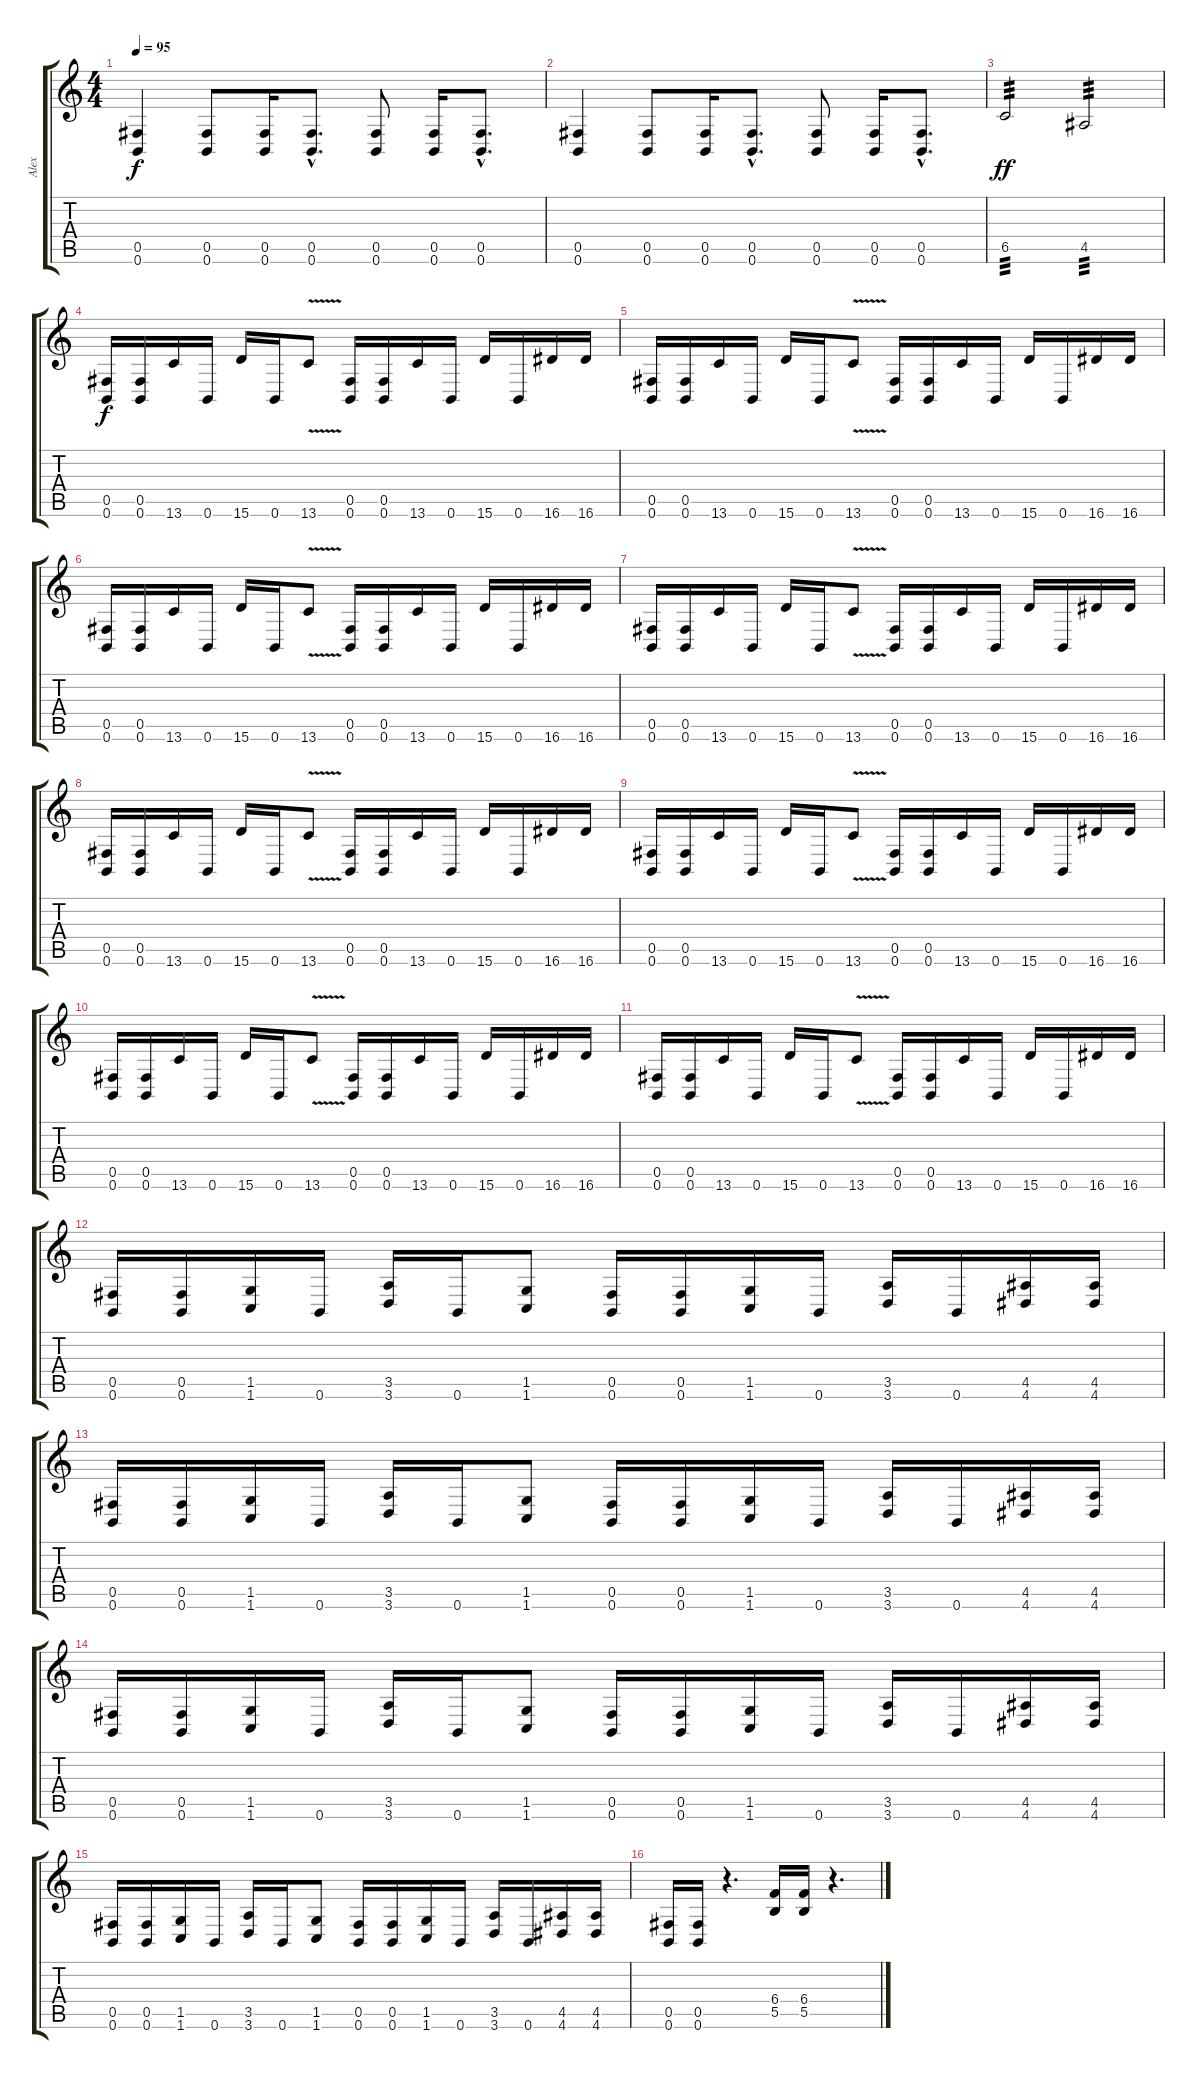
\track ("Alex" "Alex") {instrument distortionguitar}
\staff {score tabs}
\tuning (Db4 Ab3 E3 B2 Gb2 B1) {hide}
\ts (4 4)
\tempo 95
\clef g2
\ks c
(0.5 0.6).4{dy f} (0.5 0.6).8 (0.5 0.6).16 (0.5{hac} 0.6{hac}).8{d} (0.5 0.6).8 (0.5 0.6).16 (0.5{hac} 0.6{hac}).8{d} |
(0.5 0.6).4 (0.5 0.6).8 (0.5 0.6).16 (0.5{hac} 0.6{hac}).8{d} (0.5 0.6).8 (0.5 0.6).16 (0.5{hac} 0.6{hac}).8{d} |
6.5.2{tp 3 dy ff} 4.5.2{tp 3} |
(0.5 0.6).16{dy f} (0.5 0.6).16 13.6.16 0.6.16 15.6.16 0.6.16 13.6{v}.8 (0.5 0.6).16 (0.5 0.6).16 13.6.16 0.6.16 15.6.16 0.6.16 16.6.16 16.6.16 |
(0.5 0.6).16 (0.5 0.6).16 13.6.16 0.6.16 15.6.16 0.6.16 13.6{v}.8 (0.5 0.6).16 (0.5 0.6).16 13.6.16 0.6.16 15.6.16 0.6.16 16.6.16 16.6.16 |
(0.5 0.6).16 (0.5 0.6).16 13.6.16 0.6.16 15.6.16 0.6.16 13.6{v}.8 (0.5 0.6).16 (0.5 0.6).16 13.6.16 0.6.16 15.6.16 0.6.16 16.6.16 16.6.16 |
(0.5 0.6).16 (0.5 0.6).16 13.6.16 0.6.16 15.6.16 0.6.16 13.6{v}.8 (0.5 0.6).16 (0.5 0.6).16 13.6.16 0.6.16 15.6.16 0.6.16 16.6.16 16.6.16 |
(0.5 0.6).16 (0.5 0.6).16 13.6.16 0.6.16 15.6.16 0.6.16 13.6{v}.8 (0.5 0.6).16 (0.5 0.6).16 13.6.16 0.6.16 15.6.16 0.6.16 16.6.16 16.6.16 |
(0.5 0.6).16 (0.5 0.6).16 13.6.16 0.6.16 15.6.16 0.6.16 13.6{v}.8 (0.5 0.6).16 (0.5 0.6).16 13.6.16 0.6.16 15.6.16 0.6.16 16.6.16 16.6.16 |
(0.5 0.6).16 (0.5 0.6).16 13.6.16 0.6.16 15.6.16 0.6.16 13.6{v}.8 (0.5 0.6).16 (0.5 0.6).16 13.6.16 0.6.16 15.6.16 0.6.16 16.6.16 16.6.16 |
(0.5 0.6).16 (0.5 0.6).16 13.6.16 0.6.16 15.6.16 0.6.16 13.6{v}.8 (0.5 0.6).16 (0.5 0.6).16 13.6.16 0.6.16 15.6.16 0.6.16 16.6.16 16.6.16 |
(0.5 0.6).16 (0.5 0.6).16 (1.5 1.6).16 0.6.16 (3.5 3.6).16 0.6.16 (1.5 1.6).8 (0.5 0.6).16 (0.5 0.6).16 (1.5 1.6).16 0.6.16 (3.5 3.6).16 0.6.16 (4.5 4.6).16 (4.5 4.6).16 |
(0.5 0.6).16 (0.5 0.6).16 (1.5 1.6).16 0.6.16 (3.5 3.6).16 0.6.16 (1.5 1.6).8 (0.5 0.6).16 (0.5 0.6).16 (1.5 1.6).16 0.6.16 (3.5 3.6).16 0.6.16 (4.5 4.6).16 (4.5 4.6).16 |
(0.5 0.6).16 (0.5 0.6).16 (1.5 1.6).16 0.6.16 (3.5 3.6).16 0.6.16 (1.5 1.6).8 (0.5 0.6).16 (0.5 0.6).16 (1.5 1.6).16 0.6.16 (3.5 3.6).16 0.6.16 (4.5 4.6).16 (4.5 4.6).16 |
(0.5 0.6).16 (0.5 0.6).16 (1.5 1.6).16 0.6.16 (3.5 3.6).16 0.6.16 (1.5 1.6).8 (0.5 0.6).16 (0.5 0.6).16 (1.5 1.6).16 0.6.16 (3.5 3.6).16 0.6.16 (4.5 4.6).16 (4.5 4.6).16 |
(0.5 0.6).16 (0.5 0.6).16 r.4{d} (6.4 5.5).16 (6.4 5.5).16 r.4{d}
